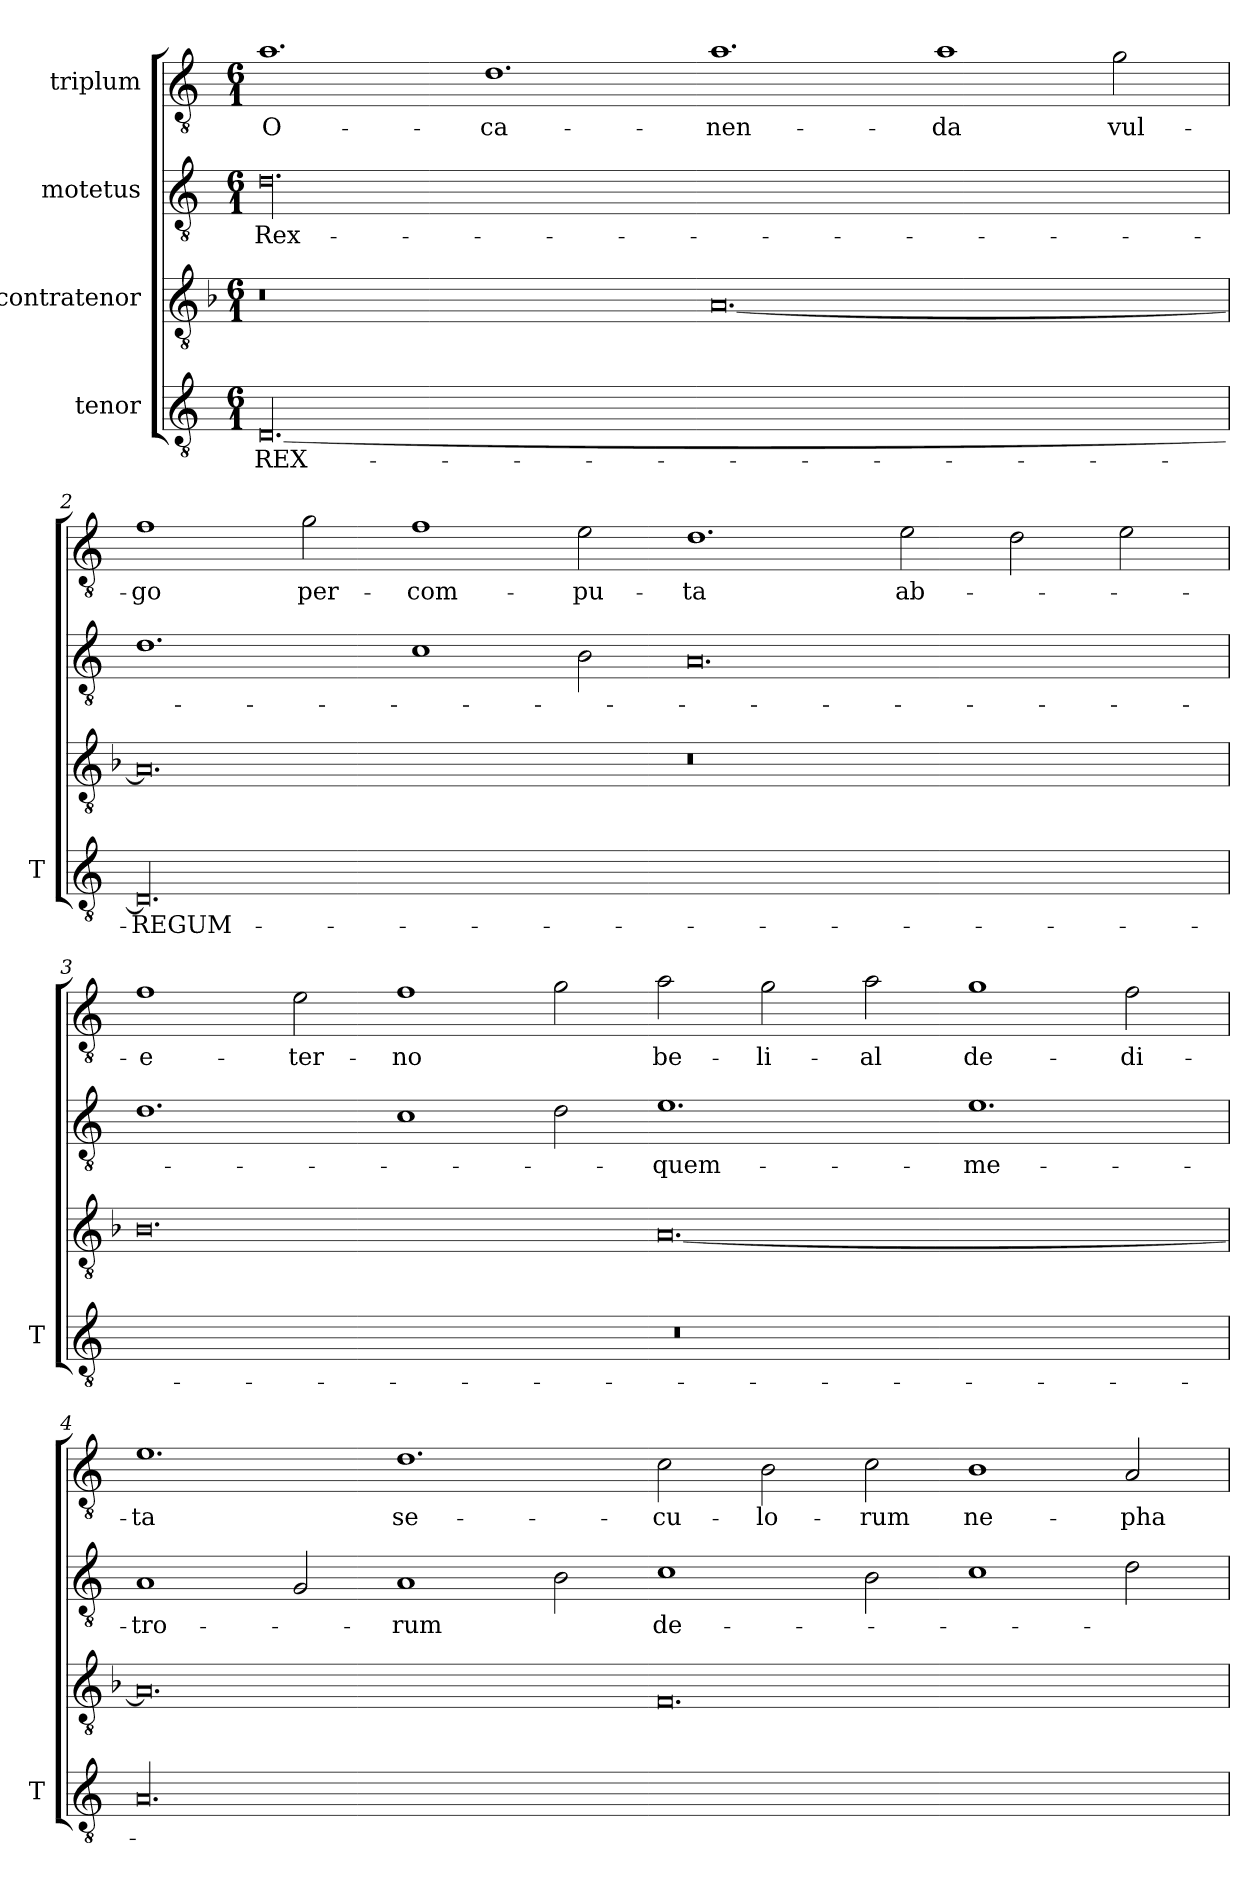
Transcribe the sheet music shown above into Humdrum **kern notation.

**kern	**text	**kern	**kern	**text	**kern	**text
*part4	*part4	*part3	*part2	*part2	*part1	*part1
*staff4	*staff4	*staff3	*staff2	*staff2	*staff1	*staff1
*I"tenor	*	*I"contratenor	*I"motetus	*	*I"triplum	*
*I'T	*	*	*	*	*	*
*clefGv2	*	*clefGv2	*clefGv2	*	*clefGv2	*
*k[]	*	*k[b-]	*k[]	*	*k[]	*
*C:	*	*F:	*C:	*	*C:	*
*M6/1	*	*M6/1	*M6/1	*	*M6/1	*
=1	=1	=1	=1	=1	=1	=1
[00.D/	REX-	0.r	00.d\	Rex-	1.a\	O-
.	.	.	.	.	1.d\	ca-
.	.	[0.A/	.	.	1.a\	-nen-
.	.	.	.	.	1a\	-da
.	.	.	.	.	2g\	vul-
=2	=2	=2	=2	=2	=2	=2
00.D/]	REGUM-	0.A/]	1.d\	.	1f\	-go
.	.	.	.	.	2g\	per-
.	.	.	1c\	.	1f\	com-
.	.	.	2B\	.	2e\	-pu-
.	.	0.r	0.A/	.	1.d\	-ta
.	.	.	.	.	2e\	ab-
.	.	.	.	.	2d\	.
.	.	.	.	.	2e\	.
!!LO:LB:g=z
=3	=3	=3	=3	=3	=3	=3
00.r	.	0.B-\	1.d\	.	1f\	e-
.	.	.	.	.	2e\	-ter-
.	.	.	1c\	.	1f\	-no
.	.	.	2d\	.	2g\	.
.	.	[0.A/	1.e\	quem-	2a\	be-
.	.	.	.	.	2g\	-li-
.	.	.	.	.	2a\	-al
.	.	.	1.e\	me-	1g\	de-
.	.	.	.	.	2f\	-di-
=4	=4	=4	=4	=4	=4	=4
00.A/	.	0.A/]	1A/	-tro-	1.e\	-ta
.	.	.	2G/	.	.	.
.	.	.	1A/	-rum	1.d\	se-
.	.	.	2B\	.	.	.
.	.	0.F/	1c\	de-	2c\	cu-
.	.	.	.	.	2B\	-lo-
.	.	.	2B\	.	2c\	-rum
.	.	.	1c\	.	1B\	ne-
.	.	.	2d\	.	2A/	-pha-
=	=	=	=	=	=	=
*-	*-	*-	*-	*-	*-	*-
